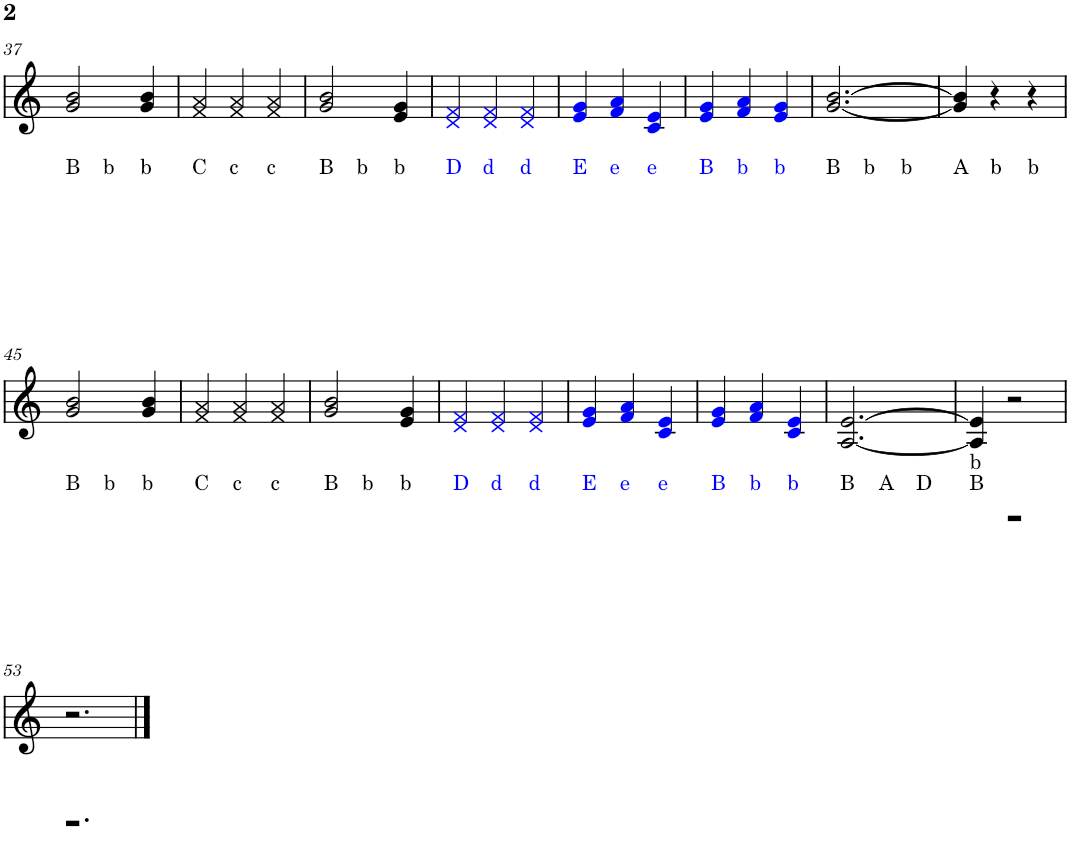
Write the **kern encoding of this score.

**kern	**kern	**kern
*part3	*part2	*part1
*staff3	*staff2	*staff1
*I"Akkordeon	*I"Akkordeon	*I"Akkordeon
!!LO:PB:g=z
*clefG2	*clefF4	*clefG2
*k[]	*k[]	*k[]
*M3/4	*M3/4	*M3/4
=37	=37	=37
!LO:TX:a:t=B	!	!
4ryy	4DD	2g/ 2b/
!LO:TX:a:t=b	!	!
4ryy	4D	.
!LO:TX:a:t=b	!	!
4ryy	4D	4g/ 4b/
=38	=38	=38
!LO:TX:a:t=C	!	!
4ryy	4GG	4f/ 4a/
!LO:TX:a:t=c	!	!
4ryy	4G	4f/ 4a/
!LO:TX:a:t=c	!	!
4ryy	4G	4f/ 4a/
=39	=39	=39
!LO:TX:a:t=B	!	!
4ryy	4DD	2g/ 2b/
!LO:TX:a:t=b	!	!
4ryy	4D	.
!LO:TX:a:t=b	!	!
4ryy	4D	4e/ 4g/
=40	=40	=40
!LO:TX:a:color=#0000FF:t=D	!	!
4ryy	4GG	4di/ 4fi/
!LO:TX:a:color=#0000FF:t=d	!	!
4ryy	4G	4di/ 4fi/
!LO:TX:a:color=#0000FF:t=d	!	!
4ryy	4G	4di/ 4fi/
=41	=41	=41
!LO:TX:a:color=#0000FF:t=E	!	!
4ryy	4CC	4ei/ 4gi/
!LO:TX:a:color=#0000FF:t=e	!	!
4ryy	4C	4fi/ 4ai/
!LO:TX:a:color=#0000FF:t=e	!	!
4ryy	4C	4ci/ 4ei/
=42	=42	=42
!LO:TX:a:color=#0000FF:t=B	!	!
4ryy	4AA	4ei/ 4gi/
!LO:TX:a:color=#0000FF:t=b	!	!
4ryy	4A	4fi/ 4ai/
!LO:TX:a:color=#0000FF:t=b	!	!
4ryy	4A	4ei/ 4gi/
=43	=43	=43
!LO:TX:a:t=B	!	!
4ryy	4DD	[2.g/ [2.b/
!LO:TX:a:t=b	!	!
4ryy	4D	.
!LO:TX:a:t=b	!	!
4ryy	4D	.
=44	=44	=44
!LO:TX:a:t=A	!	!
4ryy	4AA	4g/] 4b/]
!LO:TX:a:t=b	!	!
4ryy	4D	4r
!LO:TX:a:t=b	!	!
4ryy	4D	4r
!!LO:LB:g=z
=45	=45	=45
!LO:TX:a:t=B	!	!
4ryy	4DD	2g/ 2b/
!LO:TX:a:t=b	!	!
4ryy	4D	.
!LO:TX:a:t=b	!	!
4ryy	4D	4g/ 4b/
=46	=46	=46
!LO:TX:a:t=C	!	!
4ryy	4GG	4f/ 4a/
!LO:TX:a:t=c	!	!
4ryy	4G	4f/ 4a/
!LO:TX:a:t=c	!	!
4ryy	4G	4f/ 4a/
=47	=47	=47
!LO:TX:a:t=B	!	!
4ryy	4DD	2g/ 2b/
!LO:TX:a:t=b	!	!
4ryy	4D	.
!LO:TX:a:t=b	!	!
4ryy	4D	4e/ 4g/
=48	=48	=48
!LO:TX:a:color=#0000FF:t=D	!	!
4ryy	4GG	4di/ 4fi/
!LO:TX:a:color=#0000FF:t=d	!	!
4ryy	4G	4di/ 4fi/
!LO:TX:a:color=#0000FF:t=d	!	!
4ryy	4G	4di/ 4fi/
=49	=49	=49
!LO:TX:a:color=#0000FF:t=E	!	!
4ryy	4CC	4ei/ 4gi/
!LO:TX:a:color=#0000FF:t=e	!	!
4ryy	4C	4fi/ 4ai/
!LO:TX:a:color=#0000FF:t=e	!	!
4ryy	4C	4ci/ 4ei/
=50	=50	=50
!LO:TX:a:color=#0000FF:t=B	!	!
4ryy	4AA	4ei/ 4gi/
!LO:TX:a:color=#0000FF:t=b	!	!
4ryy	4A	4fi/ 4ai/
!LO:TX:a:color=#0000FF:t=b	!	!
4ryy	4A	4ci/ 4ei/
=51	=51	=51
!LO:TX:a:t=B	!	!
4ryy	4DD	[2.A/ [2.e/
!LO:TX:a:t=A	!	!
4ryy	4AA	.
!LO:TX:a:t=D	!	!
4ryy	4FF#	.
=52	=52	=52
!LO:TX:a:t=B	!	!
!LO:TX:a:t=b	!	!
4ryy	4DD 4D	4A/] 4e/]
2r	2r	2r
!!LO:LB:g=z
=53	=53	=53
!	!LO:N:vis=2	!
2.r	2.r	2.r
==	==	==
*-	*-	*-
